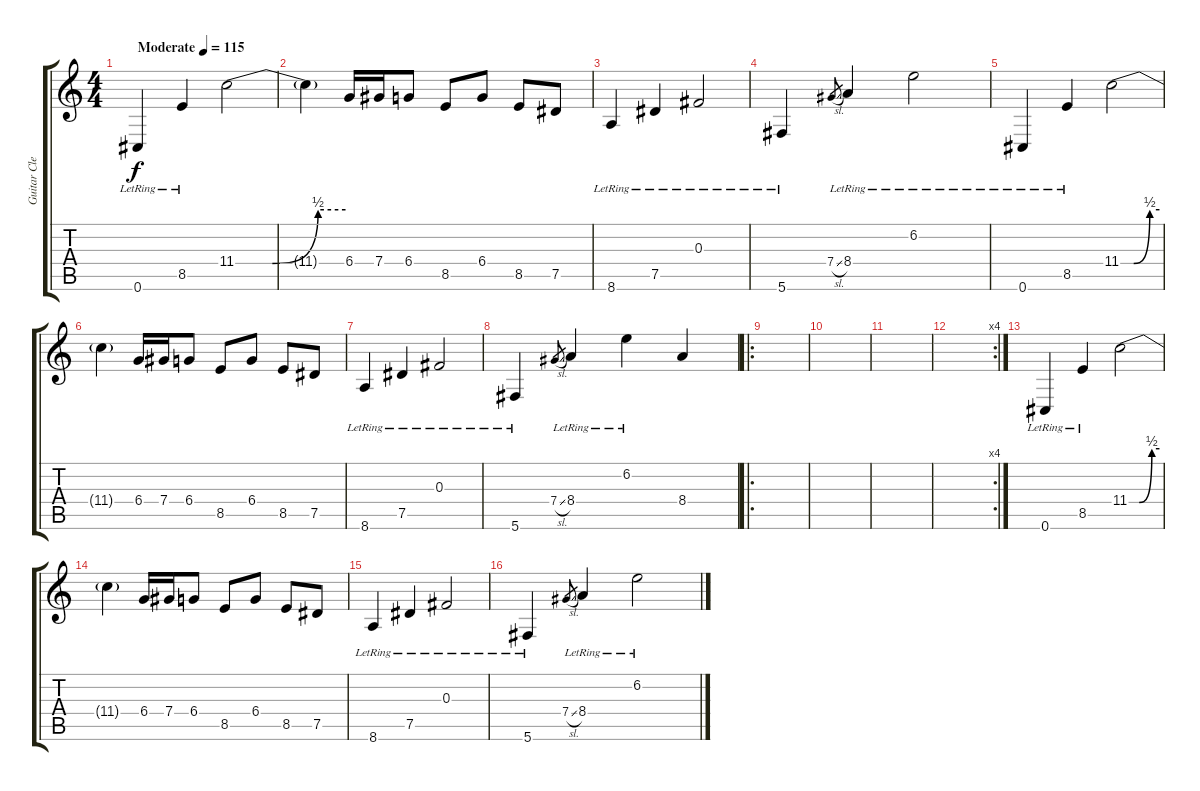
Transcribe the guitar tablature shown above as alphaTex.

\track ("Guitar Clean" "Guitar Cle") {instrument electricguitarjazz}
\staff {score tabs}
\tuning (Eb4 Bb3 Gb3 Db3 Ab2 Db2) {hide}
\ts (4 4)
\tempo (115 "Moderate")
\clef g2
\ks c
0.6{lr}.4{dy f instrument electricguitarjazz} 8.5{lr}.4 11.4{be (custom 0 0 20 0 45 2 60 2)}.2 |
11.4{t}.4 6.4.16 7.4.16 6.4.8 8.5.8 6.4.8 8.5.8 7.5.8 |
8.6{lr}.4 7.5{lr}.4 0.3{lr}.2 |
5.6{lr}.4 7.4{sl}.8{gr} 8.4{lr}.4 6.2{lr}.2 |
0.6{lr}.4 8.5{lr}.4 11.4{be (custom 0 0 20 0 45 2 60 2)}.2 |
11.4{t}.4 6.4.16 7.4.16 6.4.8 8.5.8 6.4.8 8.5.8 7.5.8 |
8.6{lr}.4 7.5{lr}.4 0.3{lr}.2 |
5.6{lr}.4 7.4{sl}.8{gr} 8.4{lr}.4 6.2{lr}.4 8.4.4 |
\ro
|
|
|
\rc 4
|
0.6{lr}.4 8.5{lr}.4 11.4{be (custom 0 0 20 0 45 2 60 2)}.2 |
11.4{t}.4 6.4.16 7.4.16 6.4.8 8.5.8 6.4.8 8.5.8 7.5.8 |
8.6{lr}.4 7.5{lr}.4 0.3{lr}.2 |
5.6{lr}.4 7.4{sl}.8{gr} 8.4{lr}.4 6.2{lr}.2
